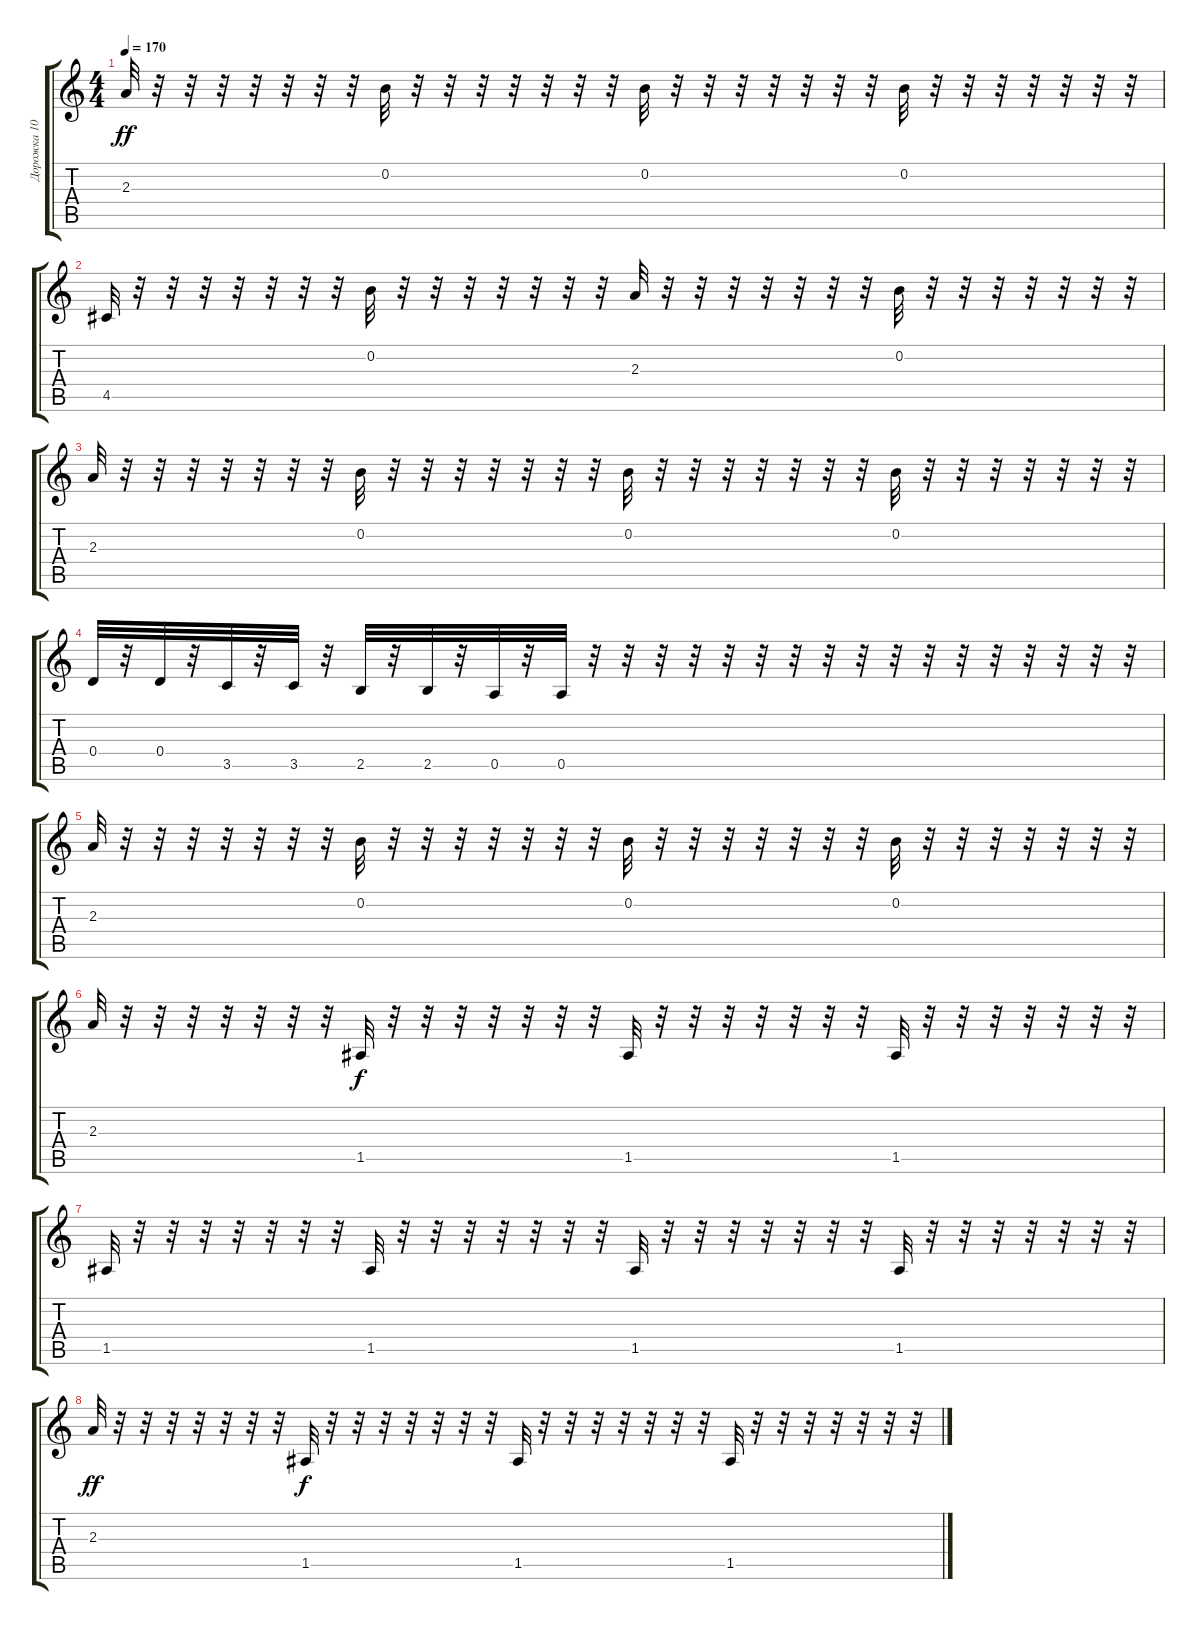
\track ("Дорожка 10" "Дорожка 10") {instrument acousticguitarsteel}
\staff {score tabs}
\tuning (E4 B3 G3 D3 A2 E2) {hide}
\ts (4 4)
\tempo 170
\clef g2
\ks c
2.3.32{dy ff} r.32 r.32 r.32 r.32 r.32 r.32 r.32 0.2.32 r.32 r.32 r.32 r.32 r.32 r.32 r.32 0.2.32 r.32 r.32 r.32 r.32 r.32 r.32 r.32 0.2.32 r.32 r.32 r.32 r.32 r.32 r.32 r.32 |
4.5.32 r.32 r.32 r.32 r.32 r.32 r.32 r.32 0.2.32 r.32 r.32 r.32 r.32 r.32 r.32 r.32 2.3.32 r.32 r.32 r.32 r.32 r.32 r.32 r.32 0.2.32 r.32 r.32 r.32 r.32 r.32 r.32 r.32 |
2.3.32 r.32 r.32 r.32 r.32 r.32 r.32 r.32 0.2.32 r.32 r.32 r.32 r.32 r.32 r.32 r.32 0.2.32 r.32 r.32 r.32 r.32 r.32 r.32 r.32 0.2.32 r.32 r.32 r.32 r.32 r.32 r.32 r.32 |
0.4.32 r.32 0.4.32 r.32 3.5.32 r.32 3.5.32 r.32 2.5.32 r.32 2.5.32 r.32 0.5.32 r.32 0.5.32 r.32 r.32 r.32 r.32 r.32 r.32 r.32 r.32 r.32 r.32 r.32 r.32 r.32 r.32 r.32 r.32 r.32 |
2.3.32 r.32 r.32 r.32 r.32 r.32 r.32 r.32 0.2.32 r.32 r.32 r.32 r.32 r.32 r.32 r.32 0.2.32 r.32 r.32 r.32 r.32 r.32 r.32 r.32 0.2.32 r.32 r.32 r.32 r.32 r.32 r.32 r.32 |
2.3.32 r.32 r.32 r.32 r.32 r.32 r.32 r.32 1.5.32{dy f} r.32 r.32 r.32 r.32 r.32 r.32 r.32 1.5.32 r.32 r.32 r.32 r.32 r.32 r.32 r.32 1.5.32 r.32 r.32 r.32 r.32 r.32 r.32 r.32 |
1.5.32 r.32 r.32 r.32 r.32 r.32 r.32 r.32 1.5.32 r.32 r.32 r.32 r.32 r.32 r.32 r.32 1.5.32 r.32 r.32 r.32 r.32 r.32 r.32 r.32 1.5.32 r.32 r.32 r.32 r.32 r.32 r.32 r.32 |
2.3.32{dy ff} r.32 r.32 r.32 r.32 r.32 r.32 r.32 1.5.32{dy f} r.32 r.32 r.32 r.32 r.32 r.32 r.32 1.5.32 r.32 r.32 r.32 r.32 r.32 r.32 r.32 1.5.32 r.32 r.32 r.32 r.32 r.32 r.32 r.32
